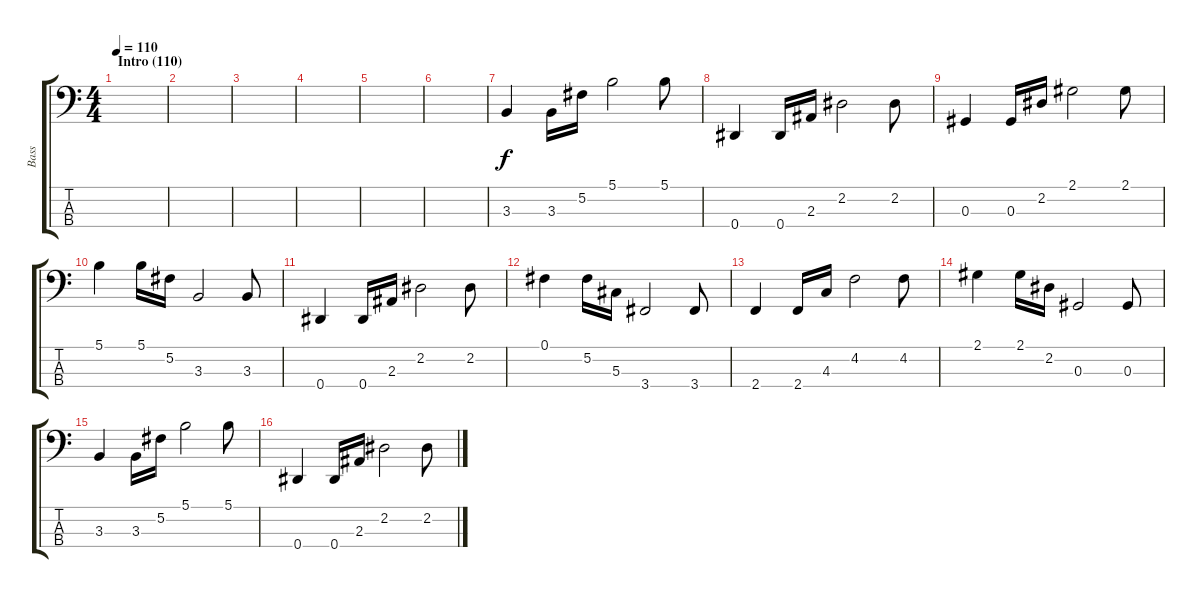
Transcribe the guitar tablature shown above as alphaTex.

\track ("Bass" "Bass") {instrument electricbassfinger}
\staff {score tabs}
\tuning (Gb2 Db2 Ab1 Eb1) {hide}
\ts (4 4)
\section ("" "Intro (110)")
\tempo 110
\clef f4
\ks c
|
|
|
|
|
|
3.3.4{volume 0} 3.3.16{volume 16} 5.2.16 5.1.2 5.1.8 |
0.4.4 0.4.16 2.3.16 2.2.2 2.2.8 |
0.3.4 0.3.16 2.2.16 2.1.2 2.1.8 |
5.1.4 5.1.16 5.2.16 3.3.2 3.3.8 |
0.4.4 0.4.16 2.3.16 2.2.2 2.2.8 |
0.1.4 5.2.16 5.3.16 3.4.2 3.4.8 |
2.4.4 2.4.16 4.3.16 4.2.2 4.2.8 |
2.1.4 2.1.16 2.2.16 0.3.2 0.3.8 |
3.3.4 3.3.16 5.2.16 5.1.2 5.1.8 |
0.4.4 0.4.16 2.3.16 2.2.2 2.2.8
